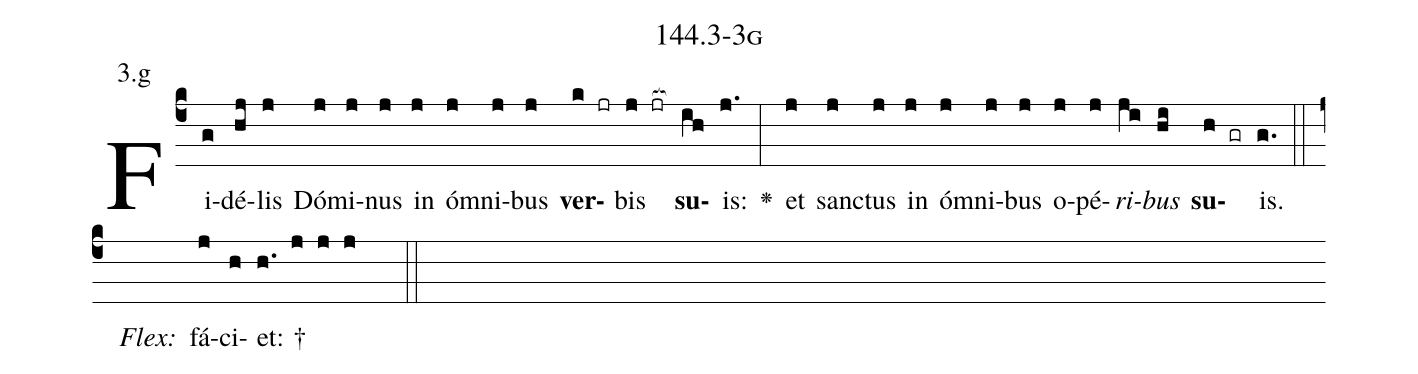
name: 144.3-3g;
annotation: 3.g;
%%
(c4)Fi(g)dé(hj)lis(j) Dó(j)mi(j)nus(j) in(j) óm(j)ni(j)bus(j) <b>ver</b>(k jr)bis(j jr[ocb:1{]) <b>su</b>(ih[ocb:0}])is:(j.) <v>\greheightstar</v>(:) et(j) sanc(j)tus(j) in(j) óm(j)ni(j)bus(j) o(j)pé(j)<i>ri</i>(ji)<i>bus</i>(hi) <b>su</b>(h gr)is.(g.) (::)
<i>Flex:</i>()  fá(j)ci(h)et: †(h. j j j  ::)

%E(j) u(j) o(ji) u(hi) a(h) e.(g.) (::)
